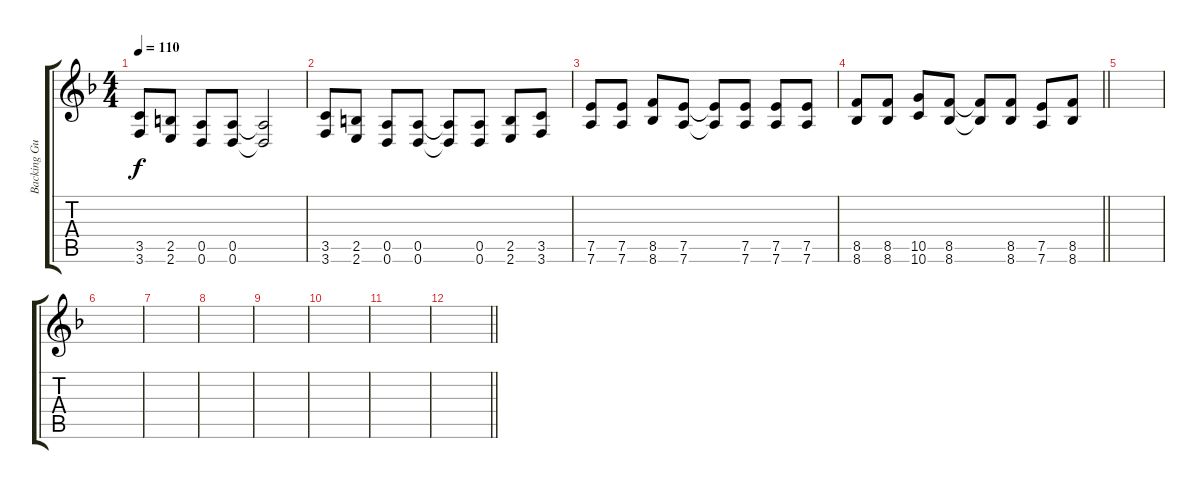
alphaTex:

\track ("Backing Guitar" "Backing Gu") {instrument distortionguitar}
\staff {score tabs}
\tuning (E4 B3 G3 D3 A2 D2) {hide}
\ts (4 4)
\tempo 110
\clef g2
\ks dminor
(3.5 3.6).8{dy f} (2.5 2.6).8 (0.5 0.6).8 (0.5 0.6).8 (0.5{t} 0.6{t}).2 |
(3.5 3.6).8 (2.5 2.6).8 (0.5 0.6).8 (0.5 0.6).8 (0.5{t} 0.6{t}).8 (0.5 0.6).8 (2.5 2.6).8 (3.5 3.6).8 |
(7.5 7.6).8 (7.5 7.6).8 (8.5 8.6).8 (7.5 7.6).8 (7.5{t} 7.6{t}).8 (7.5 7.6).8 (7.5 7.6).8 (7.5 7.6).8 |
\barLineRight lightlight
(8.5 8.6).8 (8.5 8.6).8 (10.5 10.6).8 (8.5 8.6).8 (8.5{t} 8.6{t}).8 (8.5 8.6).8 (7.5 7.6).8 (8.5 8.6).8 |
|
|
|
|
|
|
|
\barLineRight lightlight
